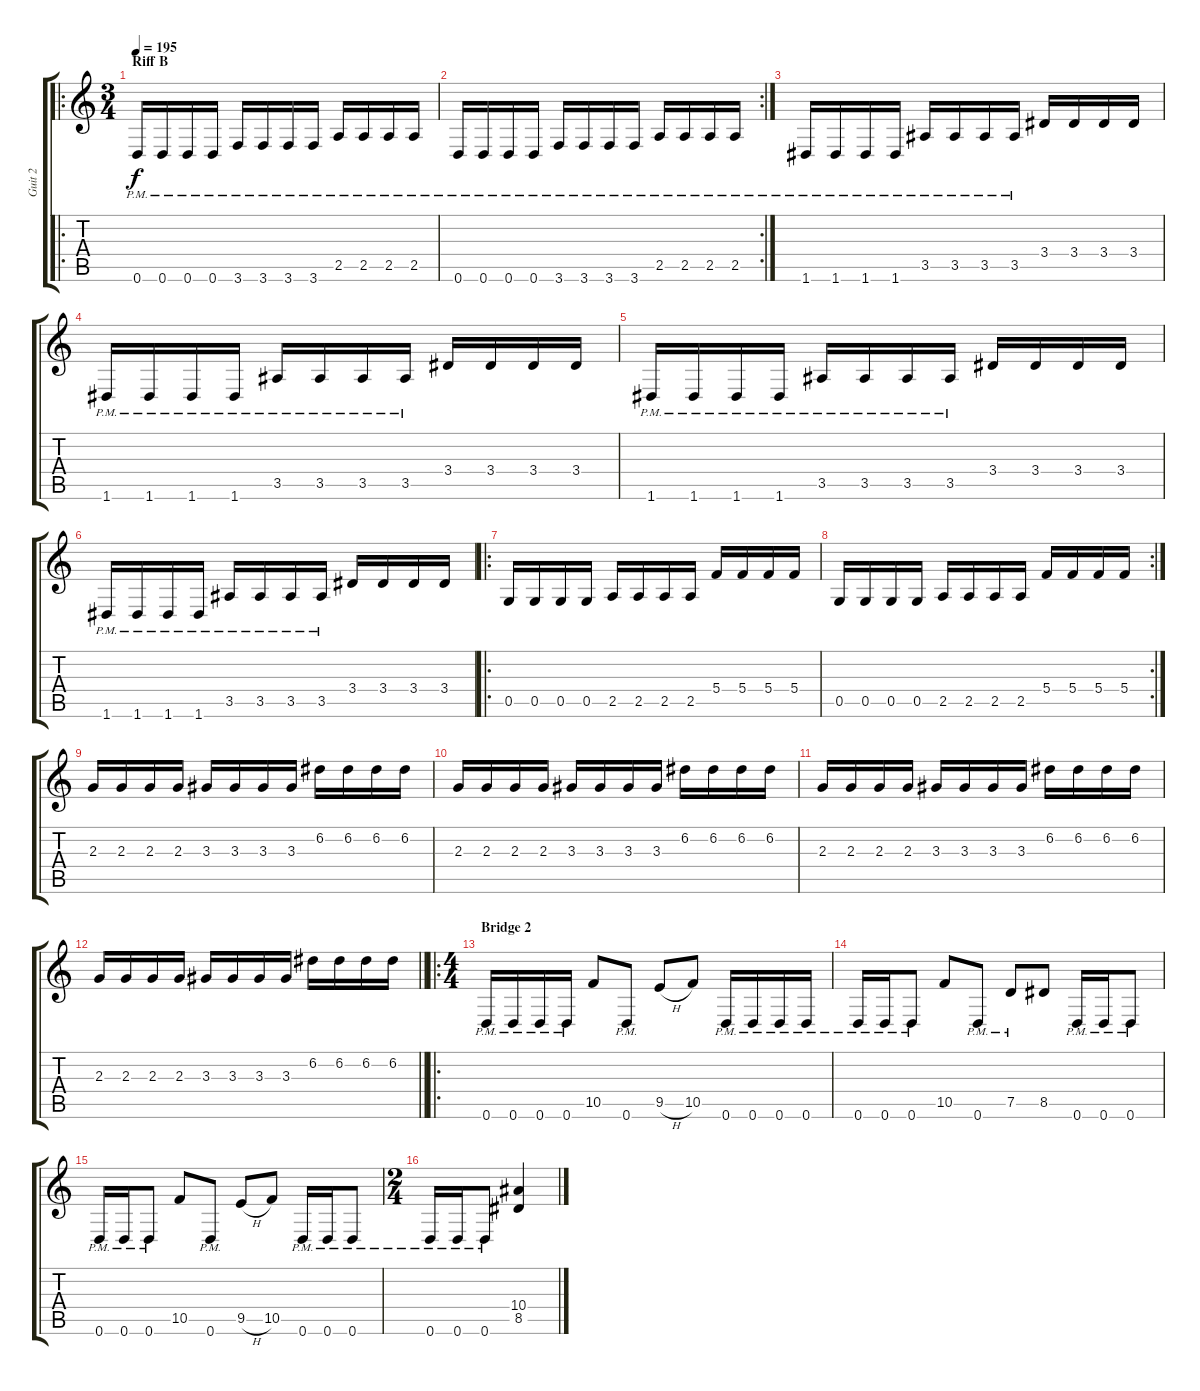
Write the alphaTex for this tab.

\track ("Guit 2" "Guit 2") {instrument distortionguitar}
\staff {score tabs}
\tuning (D4 A3 F3 C3 G2 D2) {hide}
\ro
\ts (3 4)
\section ("" "Riff B")
\tempo 195
\clef g2
\ks c
0.6{pm}.16{dy f} 0.6{pm}.16 0.6{pm}.16 0.6{pm}.16 3.6{pm}.16 3.6{pm}.16 3.6{pm}.16 3.6{pm}.16 2.5{pm}.16 2.5{pm}.16 2.5{pm}.16 2.5{pm}.16 |
\rc 2
0.6{pm}.16 0.6{pm}.16 0.6{pm}.16 0.6{pm}.16 3.6{pm}.16 3.6{pm}.16 3.6{pm}.16 3.6{pm}.16 2.5{pm}.16 2.5{pm}.16 2.5{pm}.16 2.5{pm}.16 |
1.6{pm}.16 1.6{pm}.16 1.6{pm}.16 1.6{pm}.16 3.5{pm}.16 3.5{pm}.16 3.5{pm}.16 3.5{pm}.16 3.4.16 3.4.16 3.4.16 3.4.16 |
1.6{pm}.16 1.6{pm}.16 1.6{pm}.16 1.6{pm}.16 3.5{pm}.16 3.5{pm}.16 3.5{pm}.16 3.5{pm}.16 3.4.16 3.4.16 3.4.16 3.4.16 |
1.6{pm}.16 1.6{pm}.16 1.6{pm}.16 1.6{pm}.16 3.5{pm}.16 3.5{pm}.16 3.5{pm}.16 3.5{pm}.16 3.4.16 3.4.16 3.4.16 3.4.16 |
1.6{pm}.16 1.6{pm}.16 1.6{pm}.16 1.6{pm}.16 3.5{pm}.16 3.5{pm}.16 3.5{pm}.16 3.5{pm}.16 3.4.16 3.4.16 3.4.16 3.4.16 |
\ro
0.5.16 0.5.16 0.5.16 0.5.16 2.5.16 2.5.16 2.5.16 2.5.16 5.4.16 5.4.16 5.4.16 5.4.16 |
\rc 2
0.5.16 0.5.16 0.5.16 0.5.16 2.5.16 2.5.16 2.5.16 2.5.16 5.4.16 5.4.16 5.4.16 5.4.16 |
2.3.16 2.3.16 2.3.16 2.3.16 3.3.16 3.3.16 3.3.16 3.3.16 6.2.16 6.2.16 6.2.16 6.2.16 |
2.3.16 2.3.16 2.3.16 2.3.16 3.3.16 3.3.16 3.3.16 3.3.16 6.2.16 6.2.16 6.2.16 6.2.16 |
2.3.16 2.3.16 2.3.16 2.3.16 3.3.16 3.3.16 3.3.16 3.3.16 6.2.16 6.2.16 6.2.16 6.2.16 |
\barLineRight lightlight
2.3.16 2.3.16 2.3.16 2.3.16 3.3.16 3.3.16 3.3.16 3.3.16 6.2.16 6.2.16 6.2.16 6.2.16 |
\ro
\ts (4 4)
\section ("" "Bridge 2")
0.6{pm}.16 0.6{pm}.16 0.6{pm}.16 0.6{pm}.16 10.5.8 0.6{pm}.8 9.5{h}.8 10.5.8 0.6{pm}.16 0.6{pm}.16 0.6{pm}.16 0.6{pm}.16 |
0.6{pm}.16 0.6{pm}.16 0.6{pm}.8 10.5.8 0.6{pm}.8 7.5{pm}.8 8.5.8 0.6{pm}.16 0.6{pm}.16 0.6{pm}.8 |
0.6{pm}.16 0.6{pm}.16 0.6{pm}.8 10.5.8 0.6{pm}.8 9.5{h}.8 10.5.8 0.6{pm}.16 0.6{pm}.16 0.6{pm}.8 |
\ts (2 4)
0.6{pm}.16 0.6{pm}.16 0.6{pm}.8 (10.4 8.5).4
